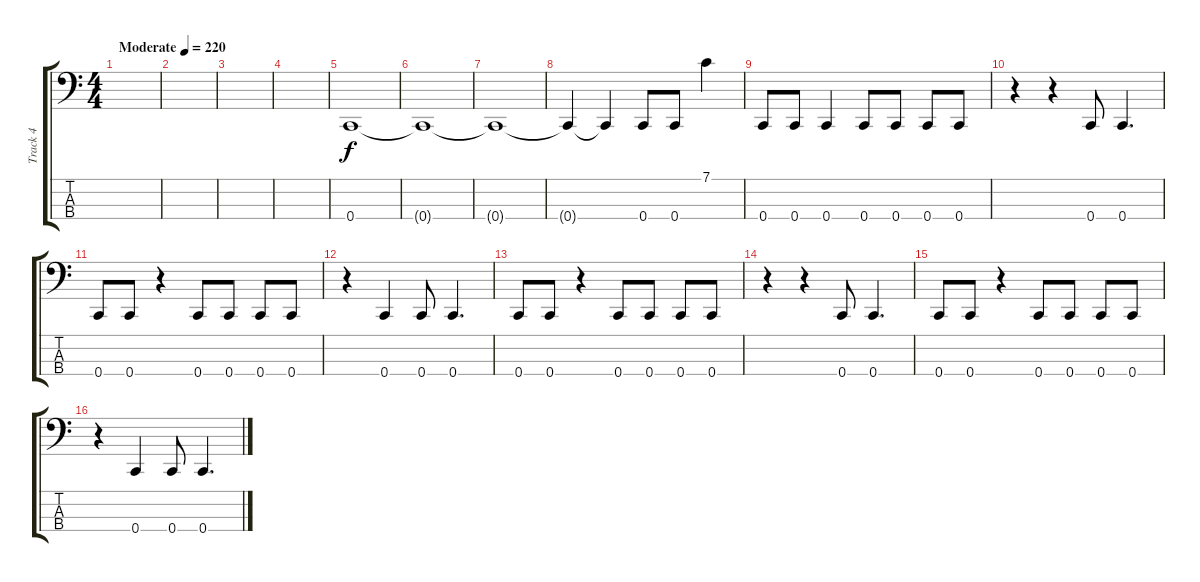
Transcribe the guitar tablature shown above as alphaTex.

\track ("Track 4" "Track 4") {instrument electricbassfinger}
\staff {score tabs}
\tuning (F2 C2 G1 C1) {hide}
\ts (4 4)
\tempo (220 "Moderate")
\clef f4
\ks c
|
|
|
|
0.4.1 |
0.4{t}.1 |
0.4{t}.1 |
0.4{t}.4 0.4{t}.4 0.4.8 0.4.8 7.1.4 |
0.4.8 0.4.8 0.4.4 0.4.8 0.4.8 0.4.8 0.4.8 |
r.4 r.4 0.4.8 0.4.4{d} |
0.4.8 0.4.8 r.4 0.4.8 0.4.8 0.4.8 0.4.8 |
r.4 0.4.4 0.4.8 0.4.4{d} |
0.4.8 0.4.8 r.4 0.4.8 0.4.8 0.4.8 0.4.8 |
r.4 r.4 0.4.8 0.4.4{d} |
0.4.8 0.4.8 r.4 0.4.8 0.4.8 0.4.8 0.4.8 |
r.4 0.4.4 0.4.8 0.4.4{d}
